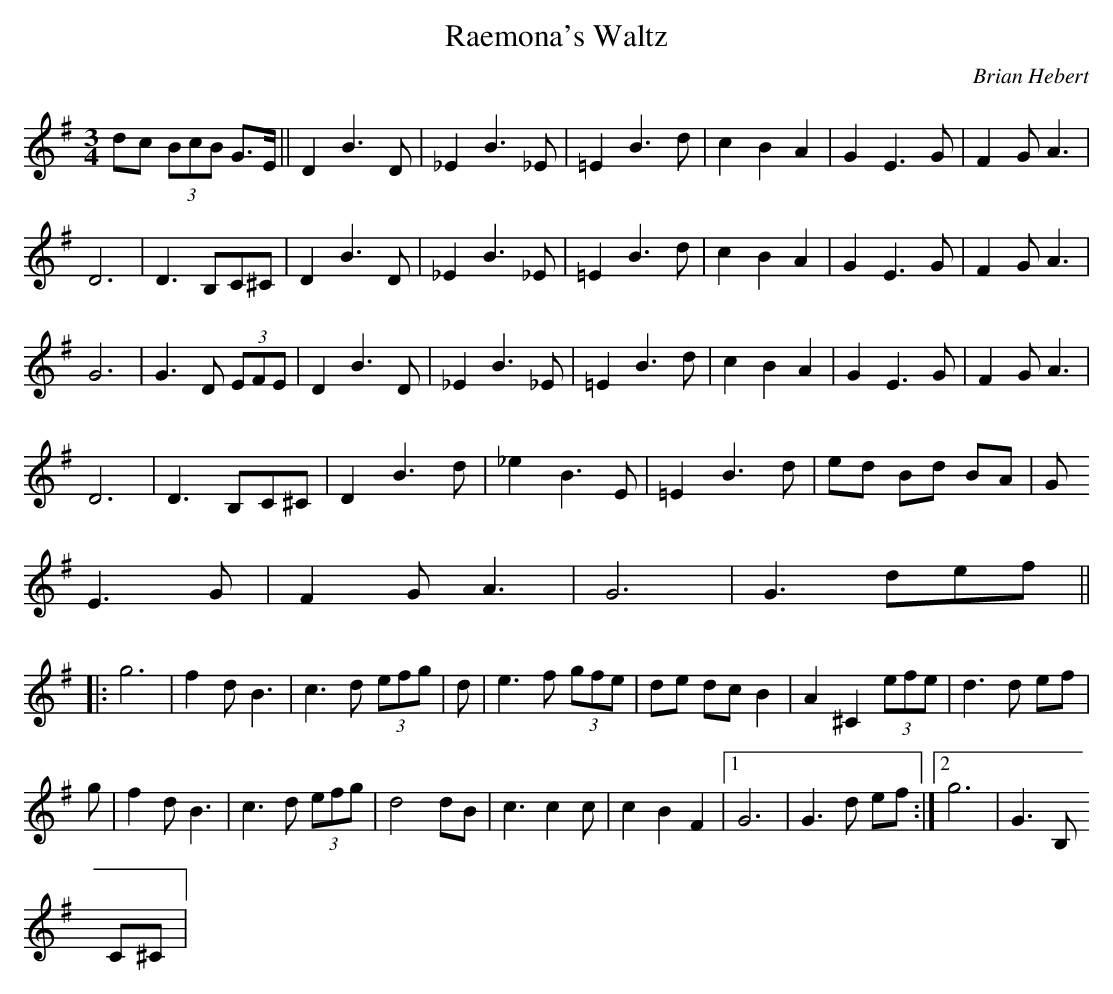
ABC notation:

X:1
T:Raemona's Waltz
M:3/4
C:Brian Hebert
K:G
dc (3BcB G>E||D2 B3 D|_E2 B3 _E|=E2B3d|c2 B2A2|G2E3G|F2GA3|
  D6  |D3B,C^C|D2B3D|_E2B3_E|=E2B3d|c2B2A2|G2E3G|F2GA3|
  G6  |G3D (3EFE|D2B3D|_E2B3_E|=E2B3d|c2B2A2|G2E3G|F2GA3|
  D6  |D3B,C^C|D2B3d|_e2B3E|=E2B3d|ed Bd BA|G
E3G|F2GA3|  G6  |G3def||
|:g6|f2dB3|c3d (3efg|d  |e3f (3gfe|de dc B2|A2 ^C2 (3efe|d3 d ef|
  g|f2dB3|c3 d (3efg|d4 dB|c3c2c|c2B2F2|1  G6  |G3 d ef:|2 g6  |G3 B,
C^C|
